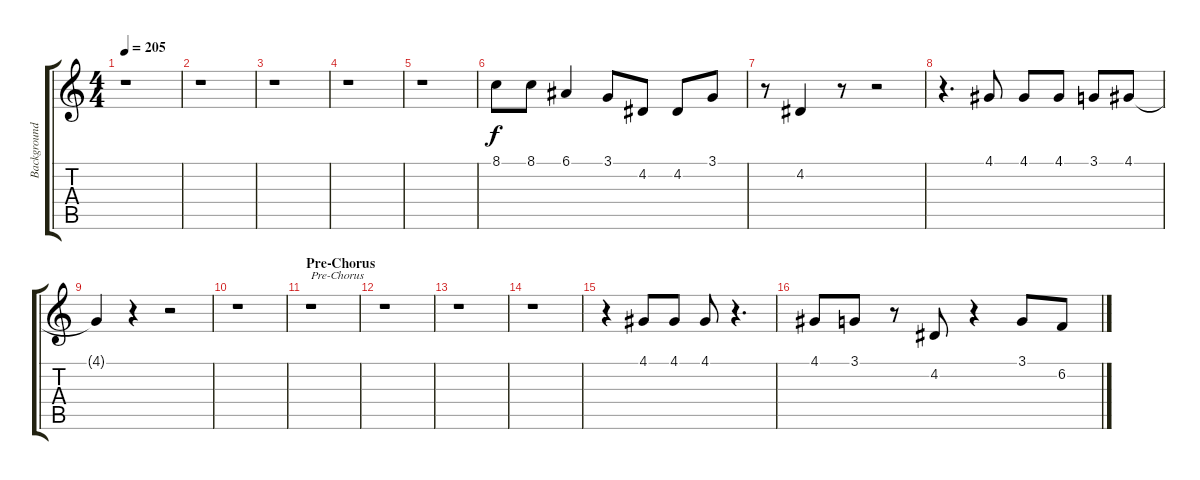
\track ("Background Voice" "Background") {instrument tenorsax}
\staff {score tabs}
\tuning (E4 B3 G3 D3 A2 E2) {hide}
\ts (4 4)
\tempo 205
\clef g2
\ks c
r.1{dy f} |
r.1 |
r.1 |
r.1 |
r.1 |
8.1.8 8.1.8 6.1.4 3.1.8 4.2.8 4.2.8 3.1.8 |
r.8 4.2.4 r.8 r.2 |
r.4{d} 4.1.8 4.1.8 4.1.8 3.1.8 4.1.8 |
4.1{t}.4 r.4 r.2 |
r.1 |
\section ("" "Pre-Chorus")
r.1{txt "Pre-Chorus"} |
r.1 |
r.1 |
r.1 |
r.4 4.1.8 4.1.8 4.1.8 r.4{d} |
4.1.8 3.1.8 r.8 4.2.8 r.4 3.1.8 6.2.8
